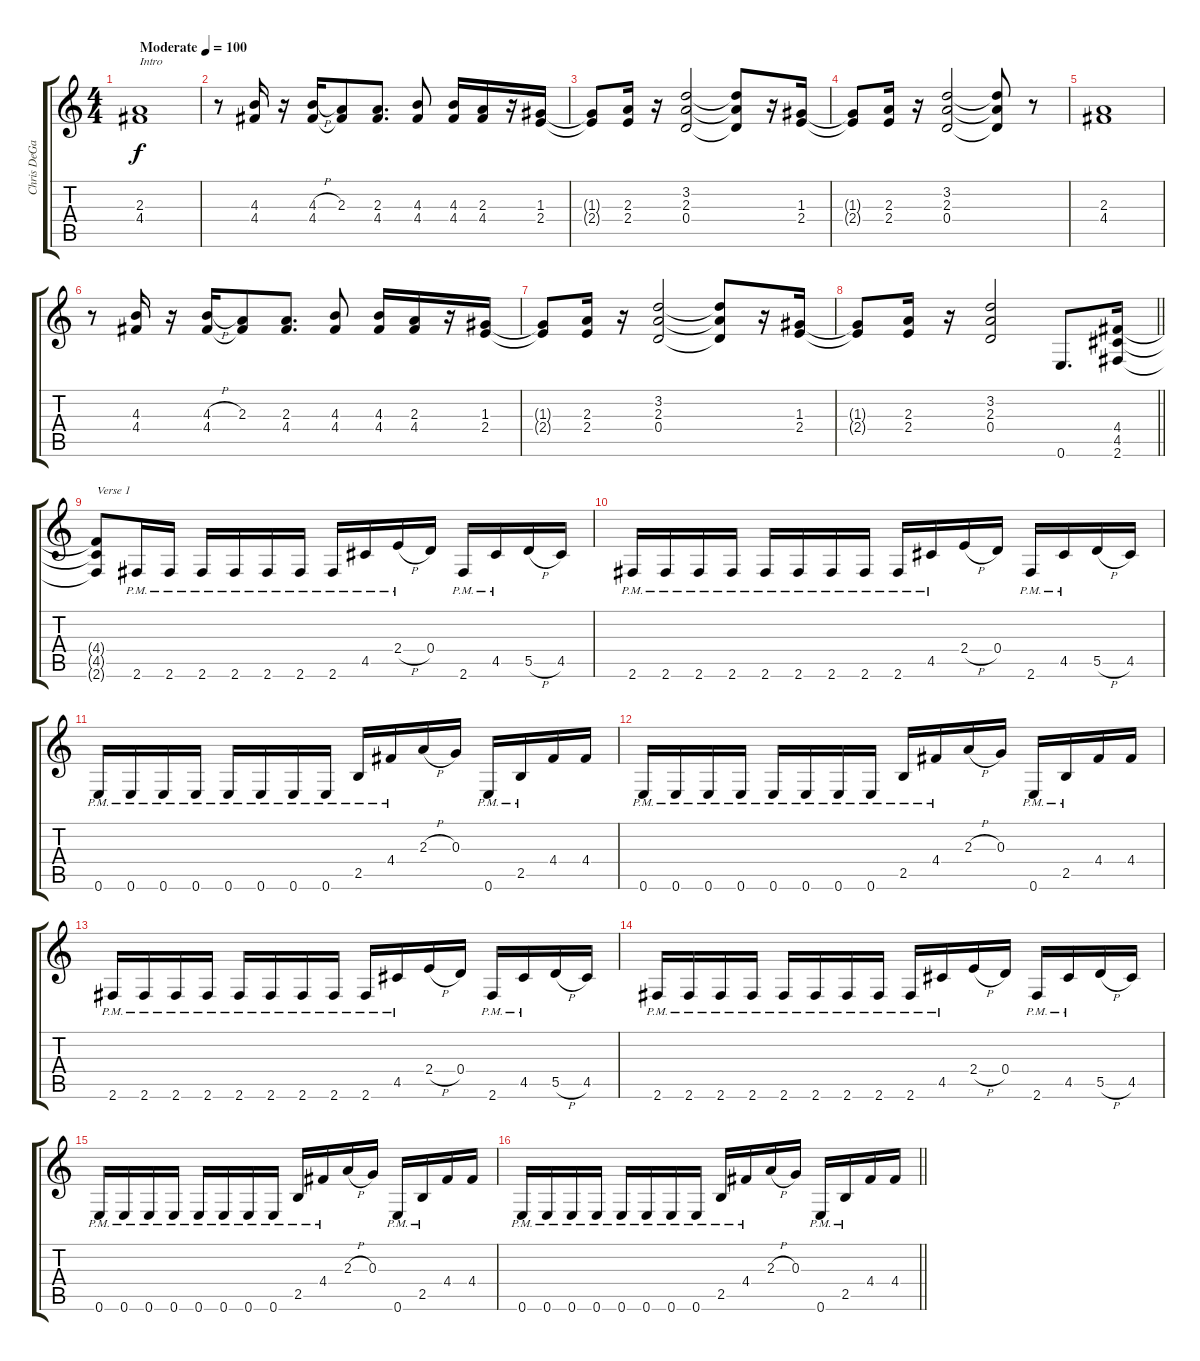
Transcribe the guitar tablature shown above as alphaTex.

\track ("Chris DeGarmo" "Chris DeGa") {instrument overdrivenguitar bank 1}
\staff {score tabs}
\tuning (E4 B3 G3 D3 A2 E2) {hide}
\ts (4 4)
\tempo (100 "Moderate")
\clef g2
\ks c
(2.3 4.4).1{txt "Intro" dy f instrument overdrivenguitar} |
r.8 (4.3 4.4).16 r.16 (4.3{h} 4.4).16 (2.3 4.4{t}).8 (2.3 4.4).8{d} (4.3 4.4).8 (4.3 4.4).16 (2.3 4.4).16 r.16 (1.3 2.4).16 |
(1.3{t} 2.4{t}).8 (2.3 2.4).16 r.16 (3.2 2.3 0.4).2 (3.2{t} 2.3{t} 0.4{t}).8 r.16 (1.3 2.4).16 |
(1.3{t} 2.4{t}).8 (2.3 2.4).16 r.16 (3.2 2.3 0.4).2 (3.2{t} 2.3{t} 0.4{t}).8 r.8 |
(2.3 4.4).1 |
r.8 (4.3 4.4).16 r.16 (4.3{h} 4.4).16 (2.3 4.4{t}).8 (2.3 4.4).8{d} (4.3 4.4).8 (4.3 4.4).16 (2.3 4.4).16 r.16 (1.3 2.4).16 |
(1.3{t} 2.4{t}).8 (2.3 2.4).16 r.16 (3.2 2.3 0.4).2 (3.2{t} 2.3{t} 0.4{t}).8 r.16 (1.3 2.4).16 |
\barLineRight lightlight
(1.3{t} 2.4{t}).8 (2.3 2.4).16 r.16 (3.2 2.3 0.4).2 0.6.8{d} (4.4 4.5 2.6).16 |
(4.4{t} 4.5{t} 2.6{t}).8{txt "Verse 1"} 2.6{pm}.16 2.6{pm}.16 2.6{pm}.16 2.6{pm}.16 2.6{pm}.16 2.6{pm}.16 2.6{pm}.16 4.5{pm}.16 2.4{h pm}.16 0.4.16 2.6{pm}.16 4.5{pm}.16 5.5{h}.16 4.5.16 |
2.6{pm}.16 2.6{pm}.16 2.6{pm}.16 2.6{pm}.16 2.6{pm}.16 2.6{pm}.16 2.6{pm}.16 2.6{pm}.16 2.6{pm}.16 4.5{pm}.16 2.4{h}.16 0.4.16 2.6{pm}.16 4.5{pm}.16 5.5{h}.16 4.5.16 |
0.6{pm}.16 0.6{pm}.16 0.6{pm}.16 0.6{pm}.16 0.6{pm}.16 0.6{pm}.16 0.6{pm}.16 0.6{pm}.16 2.5{pm}.16 4.4{pm}.16 2.3{h}.16 0.3.16 0.6{pm}.16 2.5{pm}.16 4.4.16 4.4.16 |
0.6{pm}.16 0.6{pm}.16 0.6{pm}.16 0.6{pm}.16 0.6{pm}.16 0.6{pm}.16 0.6{pm}.16 0.6{pm}.16 2.5{pm}.16 4.4{pm}.16 2.3{h}.16 0.3.16 0.6{pm}.16 2.5{pm}.16 4.4.16 4.4.16 |
2.6{pm}.16 2.6{pm}.16 2.6{pm}.16 2.6{pm}.16 2.6{pm}.16 2.6{pm}.16 2.6{pm}.16 2.6{pm}.16 2.6{pm}.16 4.5{pm}.16 2.4{h}.16 0.4.16 2.6{pm}.16 4.5{pm}.16 5.5{h}.16 4.5.16 |
2.6{pm}.16 2.6{pm}.16 2.6{pm}.16 2.6{pm}.16 2.6{pm}.16 2.6{pm}.16 2.6{pm}.16 2.6{pm}.16 2.6{pm}.16 4.5{pm}.16 2.4{h}.16 0.4.16 2.6{pm}.16 4.5{pm}.16 5.5{h}.16 4.5.16 |
0.6{pm}.16 0.6{pm}.16 0.6{pm}.16 0.6{pm}.16 0.6{pm}.16 0.6{pm}.16 0.6{pm}.16 0.6{pm}.16 2.5{pm}.16 4.4{pm}.16 2.3{h}.16 0.3.16 0.6{pm}.16 2.5{pm}.16 4.4.16 4.4.16 |
\barLineRight lightlight
0.6{pm}.16 0.6{pm}.16 0.6{pm}.16 0.6{pm}.16 0.6{pm}.16 0.6{pm}.16 0.6{pm}.16 0.6{pm}.16 2.5{pm}.16 4.4{pm}.16 2.3{h}.16 0.3.16 0.6{pm}.16 2.5{pm}.16 4.4.16 4.4.16
